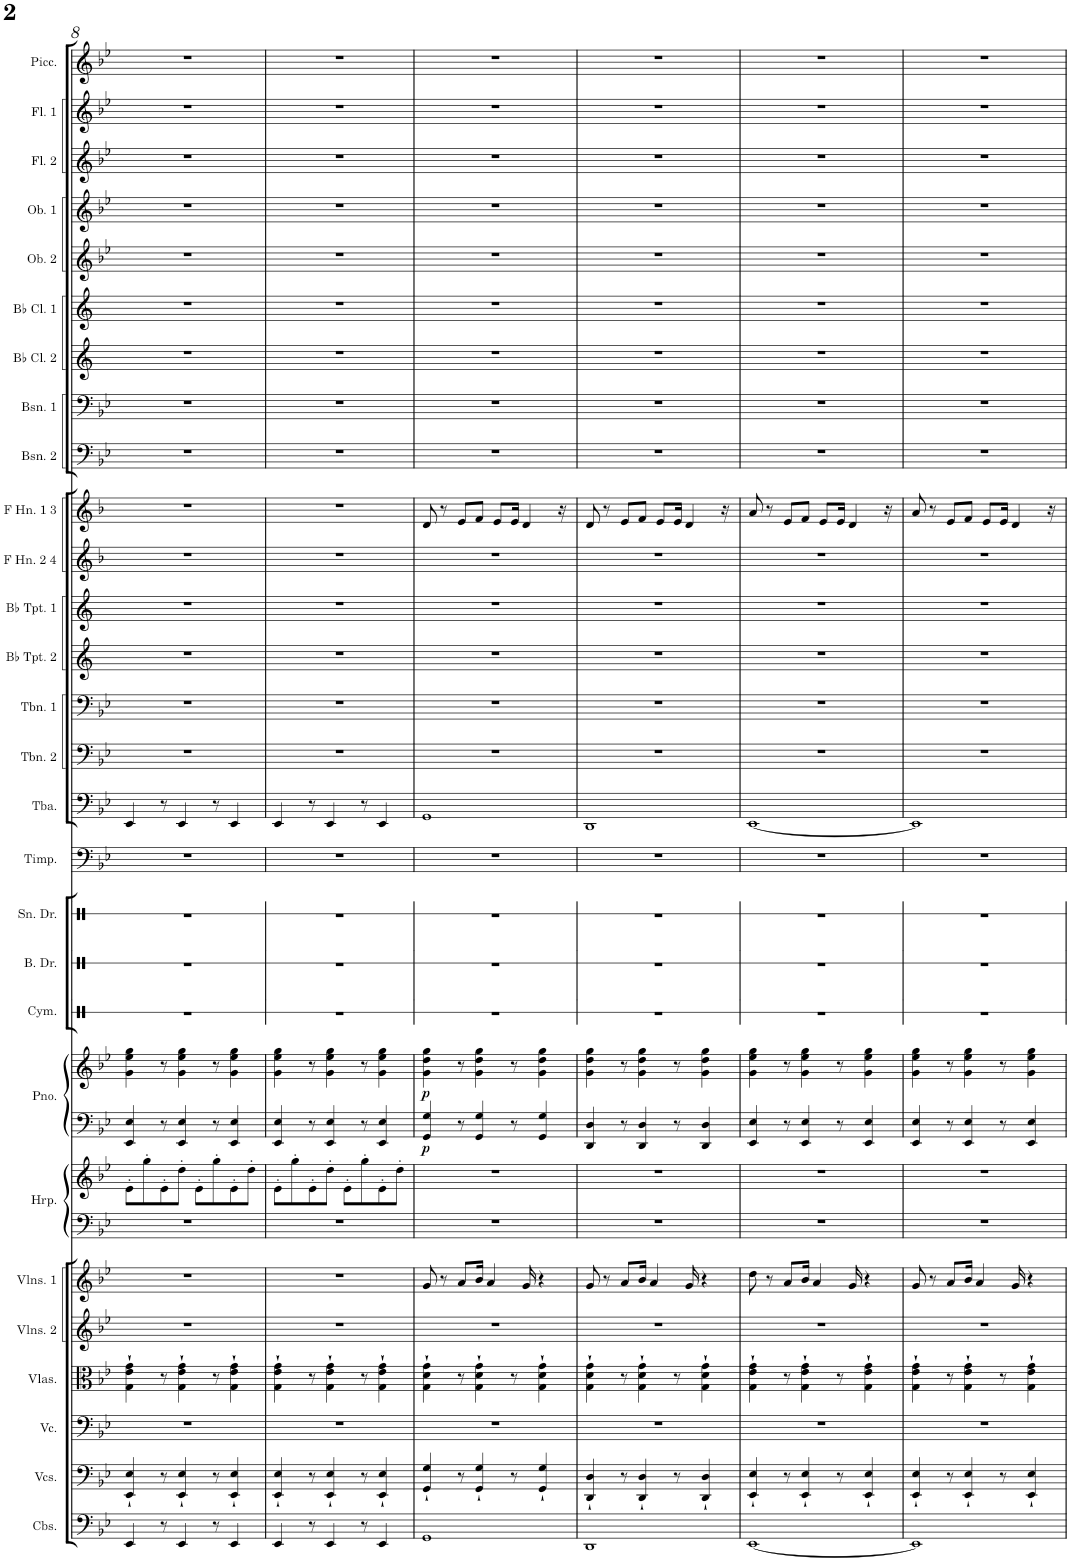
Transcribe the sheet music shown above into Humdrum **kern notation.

**kern	**kern	**kern	**kern	**kern	**kern	**kern	**kern	**kern	**kern	**dynam	**kern	**kern	**kern	**kern	**kern	**kern	**kern	**kern	**kern	**kern	**kern	**kern	**kern	**kern	**kern	**kern	**kern	**kern	**kern	**kern
*part28	*part27	*part26	*part25	*part24	*part23	*part22	*part22	*part21	*part21	*part21	*part20	*part19	*part18	*part17	*part16	*part15	*part14	*part13	*part12	*part11	*part10	*part9	*part8	*part7	*part6	*part5	*part4	*part3	*part2	*part1
*staff30	*staff29	*staff28	*staff27	*staff26	*staff25	*staff24	*staff23	*staff22	*staff21	*staff21/22	*staff20	*staff19	*staff18	*staff17	*staff16	*staff15	*staff14	*staff13	*staff12	*staff11	*staff10	*staff9	*staff8	*staff7	*staff6	*staff5	*staff4	*staff3	*staff2	*staff1
*I"Contrabasses	*I"Violoncellos	*I"Violoncello	*I"Violas	*I"Violins 2	*I"Violins 1	*I"Harp	*	*I"Piano	*	*	*I"Cymbal	*I"Bass Drum	*I"Snare Drum	*I"Timpani	*I"Tuba	*I"Trombone 2	*I"Trombone 1	*I"Bb Trumpet 2	*I"Bb Trumpet 1	*I"F Horn 2 &amp; 4	*I"F Horn 1 &amp; 3	*I"Bassoon 2	*I"Bassoon 1	*I"Bb Clarinet 2	*I"Bb Clarinet 1	*I"Oboe 2	*I"Oboe 1	*I"Flute 2	*I"Flute 1	*I"Piccoloflöte
*I'Cbs.	*I'Vcs.	*I'Vc.	*I'Vlas.	*I'Vlns. 2	*I'Vlns. 1	*I'Hrp.	*	*I'Pno.	*	*	*I'Cym.	*I'B. Dr.	*I'Sn. Dr.	*I'Timp.	*I'Tba.	*I'Tbn. 2	*I'Tbn. 1	*I'Bb Tpt. 2	*I'Bb Tpt. 1	*I'F Hn. 2 4	*I'F Hn. 1 3	*I'Bsn. 2	*I'Bsn. 1	*I'Bb Cl. 2	*I'Bb Cl. 1	*I'Ob. 2	*I'Ob. 1	*I'Fl. 2	*I'Fl. 1	*I'Picc.
!!LO:PB:g=z
*clefF4	*clefF4	*clefF4	*clefC3	*clefG2	*clefG2	*clefF4	*clefG2	*clefF4	*clefG2	*	*clefX	*clefX	*clefX	*clefF4	*clefF4	*clefF4	*clefF4	*clefG2	*clefG2	*clefG2	*clefG2	*clefF4	*clefF4	*clefG2	*clefG2	*clefG2	*clefG2	*clefG2	*clefG2	*clefG2
*Trd7c12	*	*	*	*	*	*	*	*	*	*	*	*	*	*	*	*	*	*Trd1c2	*Trd1c2	*Trd4c7	*Trd4c7	*	*	*Trd1c2	*Trd1c2	*	*	*	*	*Trd-7c-12
*k[b-e-]	*k[b-e-]	*k[b-e-]	*k[b-e-]	*k[b-e-]	*k[b-e-]	*k[b-e-]	*k[b-e-]	*k[b-e-]	*k[b-e-]	*	*k[]	*k[]	*k[]	*k[b-e-]	*k[b-e-]	*k[b-e-]	*k[b-e-]	*k[]	*k[]	*k[b-]	*k[b-]	*k[b-e-]	*k[b-e-]	*k[]	*k[]	*k[b-e-]	*k[b-e-]	*k[b-e-]	*k[b-e-]	*k[b-e-]
*M4/4	*M4/4	*M4/4	*M4/4	*M4/4	*M4/4	*M4/4	*M4/4	*M4/4	*M4/4	*	*M4/4	*M4/4	*M4/4	*M4/4	*M4/4	*M4/4	*M4/4	*M4/4	*M4/4	*M4/4	*M4/4	*M4/4	*M4/4	*M4/4	*M4/4	*M4/4	*M4/4	*M4/4	*M4/4	*M4/4
=8	=8	=8	=8	=8	=8	=8	=8	=8	=8	=8	=8	=8	=8	=8	=8	=8	=8	=8	=8	=8	=8	=8	=8	=8	=8	=8	=8	=8	=8	=8
4EE-/	4EE-/` 4E-/`	1r	4G\` 4e-\` 4g\`	1r	1r	1r	8e-'\L	4EE-/ 4E-/	4g\ 4ee-\ 4gg\	.	1r	1r	1r	1r	4EE-/	1r	1r	1r	1r	1r	1r	1r	1r	1r	1r	1r	1r	1r	1r	1r
.	.	.	.	.	.	.	8gg'\	.	.	.	.	.	.	.	.	.	.	.	.	.	.	.	.	.	.	.	.	.	.	.
8r	8r	.	8r	.	.	.	8e-'\	8r	8r	.	.	.	.	.	8r	.	.	.	.	.	.	.	.	.	.	.	.	.	.	.
4EE-/	4EE-/` 4E-/`	.	4G\` 4e-\` 4g\`	.	.	.	8dd'\J	4EE-/ 4E-/	4g\ 4ee-\ 4gg\	.	.	.	.	.	4EE-/	.	.	.	.	.	.	.	.	.	.	.	.	.	.	.
.	.	.	.	.	.	.	8e-'\L	.	.	.	.	.	.	.	.	.	.	.	.	.	.	.	.	.	.	.	.	.	.	.
8r	8r	.	8r	.	.	.	8gg'\	8r	8r	.	.	.	.	.	8r	.	.	.	.	.	.	.	.	.	.	.	.	.	.	.
4EE-/	4EE-/` 4E-/`	.	4G\` 4e-\` 4g\`	.	.	.	8e-'\	4EE-/ 4E-/	4g\ 4ee-\ 4gg\	.	.	.	.	.	4EE-/	.	.	.	.	.	.	.	.	.	.	.	.	.	.	.
.	.	.	.	.	.	.	8dd'\J	.	.	.	.	.	.	.	.	.	.	.	.	.	.	.	.	.	.	.	.	.	.	.
=9	=9	=9	=9	=9	=9	=9	=9	=9	=9	=9	=9	=9	=9	=9	=9	=9	=9	=9	=9	=9	=9	=9	=9	=9	=9	=9	=9	=9	=9	=9
4EE-/	4EE-/` 4E-/`	1r	4G\` 4e-\` 4g\`	1r	1r	1r	8e-'\L	4EE-/ 4E-/	4g\ 4ee-\ 4gg\	.	1r	1r	1r	1r	4EE-/	1r	1r	1r	1r	1r	1r	1r	1r	1r	1r	1r	1r	1r	1r	1r
.	.	.	.	.	.	.	8gg'\	.	.	.	.	.	.	.	.	.	.	.	.	.	.	.	.	.	.	.	.	.	.	.
8r	8r	.	8r	.	.	.	8e-'\	8r	8r	.	.	.	.	.	8r	.	.	.	.	.	.	.	.	.	.	.	.	.	.	.
4EE-/	4EE-/` 4E-/`	.	4G\` 4e-\` 4g\`	.	.	.	8dd'\J	4EE-/ 4E-/	4g\ 4ee-\ 4gg\	.	.	.	.	.	4EE-/	.	.	.	.	.	.	.	.	.	.	.	.	.	.	.
.	.	.	.	.	.	.	8e-'\L	.	.	.	.	.	.	.	.	.	.	.	.	.	.	.	.	.	.	.	.	.	.	.
8r	8r	.	8r	.	.	.	8gg'\	8r	8r	.	.	.	.	.	8r	.	.	.	.	.	.	.	.	.	.	.	.	.	.	.
4EE-/	4EE-/` 4E-/`	.	4G\` 4e-\` 4g\`	.	.	.	8e-'\	4EE-/ 4E-/	4g\ 4ee-\ 4gg\	.	.	.	.	.	4EE-/	.	.	.	.	.	.	.	.	.	.	.	.	.	.	.
.	.	.	.	.	.	.	8dd'\J	.	.	.	.	.	.	.	.	.	.	.	.	.	.	.	.	.	.	.	.	.	.	.
=10	=10	=10	=10	=10	=10	=10	=10	=10	=10	=10	=10	=10	=10	=10	=10	=10	=10	=10	=10	=10	=10	=10	=10	=10	=10	=10	=10	=10	=10	=10
!	!	!	!	!	!	!	!	!	!	!LO:DY:b=2	!	!	!	!	!	!	!	!	!	!	!	!	!	!	!	!	!	!	!	!
!	!	!	!	!	!	!	!	!	!	!LO:DY:n=1:b	!	!	!	!	!	!	!	!	!	!	!	!	!	!	!	!	!	!	!	!
1GG	4GG/` 4G/`	1r	4G\` 4d\` 4g\`	1r	8g/	1r	1r	4GG/ 4G/	4g\ 4dd\ 4gg\	p p	1r	1r	1r	1r	1GG	1r	1r	1r	1r	1r	8d/	1r	1r	1r	1r	1r	1r	1r	1r	1r
.	.	.	.	.	8r	.	.	.	.	.	.	.	.	.	.	.	.	.	.	.	8r	.	.	.	.	.	.	.	.	.
.	8r	.	8r	.	8a/L	.	.	8r	8r	.	.	.	.	.	.	.	.	.	.	.	8e/L	.	.	.	.	.	.	.	.	.
.	4GG/` 4G/`	.	4G\` 4d\` 4g\`	.	16b-/Jk	.	.	4GG/ 4G/	4g\ 4dd\ 4gg\	.	.	.	.	.	.	.	.	.	.	.	8f/J	.	.	.	.	.	.	.	.	.
.	.	.	.	.	4a/	.	.	.	.	.	.	.	.	.	.	.	.	.	.	.	.	.	.	.	.	.	.	.	.	.
.	.	.	.	.	.	.	.	.	.	.	.	.	.	.	.	.	.	.	.	.	8e/L	.	.	.	.	.	.	.	.	.
.	8r	.	8r	.	.	.	.	8r	8r	.	.	.	.	.	.	.	.	.	.	.	16e/Jk	.	.	.	.	.	.	.	.	.
.	.	.	.	.	16g/	.	.	.	.	.	.	.	.	.	.	.	.	.	.	.	4d/	.	.	.	.	.	.	.	.	.
.	4GG/` 4G/`	.	4G\` 4d\` 4g\`	.	4r	.	.	4GG/ 4G/	4g\ 4dd\ 4gg\	.	.	.	.	.	.	.	.	.	.	.	.	.	.	.	.	.	.	.	.	.
.	.	.	.	.	.	.	.	.	.	.	.	.	.	.	.	.	.	.	.	.	16r	.	.	.	.	.	.	.	.	.
=11	=11	=11	=11	=11	=11	=11	=11	=11	=11	=11	=11	=11	=11	=11	=11	=11	=11	=11	=11	=11	=11	=11	=11	=11	=11	=11	=11	=11	=11	=11
1DD	4DD/` 4D/`	1r	4G\` 4d\` 4g\`	1r	8g/	1r	1r	4DD/ 4D/	4g\ 4dd\ 4gg\	.	1r	1r	1r	1r	1DD	1r	1r	1r	1r	1r	8d/	1r	1r	1r	1r	1r	1r	1r	1r	1r
.	.	.	.	.	8r	.	.	.	.	.	.	.	.	.	.	.	.	.	.	.	8r	.	.	.	.	.	.	.	.	.
.	8r	.	8r	.	8a/L	.	.	8r	8r	.	.	.	.	.	.	.	.	.	.	.	8e/L	.	.	.	.	.	.	.	.	.
.	4DD/` 4D/`	.	4G\` 4d\` 4g\`	.	16b-/Jk	.	.	4DD/ 4D/	4g\ 4dd\ 4gg\	.	.	.	.	.	.	.	.	.	.	.	8f/J	.	.	.	.	.	.	.	.	.
.	.	.	.	.	4a/	.	.	.	.	.	.	.	.	.	.	.	.	.	.	.	.	.	.	.	.	.	.	.	.	.
.	.	.	.	.	.	.	.	.	.	.	.	.	.	.	.	.	.	.	.	.	8e/L	.	.	.	.	.	.	.	.	.
.	8r	.	8r	.	.	.	.	8r	8r	.	.	.	.	.	.	.	.	.	.	.	16e/Jk	.	.	.	.	.	.	.	.	.
.	.	.	.	.	16g/	.	.	.	.	.	.	.	.	.	.	.	.	.	.	.	4d/	.	.	.	.	.	.	.	.	.
.	4DD/` 4D/`	.	4G\` 4d\` 4g\`	.	4r	.	.	4DD/ 4D/	4g\ 4dd\ 4gg\	.	.	.	.	.	.	.	.	.	.	.	.	.	.	.	.	.	.	.	.	.
.	.	.	.	.	.	.	.	.	.	.	.	.	.	.	.	.	.	.	.	.	16r	.	.	.	.	.	.	.	.	.
=12	=12	=12	=12	=12	=12	=12	=12	=12	=12	=12	=12	=12	=12	=12	=12	=12	=12	=12	=12	=12	=12	=12	=12	=12	=12	=12	=12	=12	=12	=12
[1EE-	4EE-/` 4E-/`	1r	4G\` 4e-\` 4g\`	1r	8dd\	1r	1r	4EE-/ 4E-/	4g\ 4ee-\ 4gg\	.	1r	1r	1r	1r	[1EE-	1r	1r	1r	1r	1r	8a/	1r	1r	1r	1r	1r	1r	1r	1r	1r
.	.	.	.	.	8r	.	.	.	.	.	.	.	.	.	.	.	.	.	.	.	8r	.	.	.	.	.	.	.	.	.
.	8r	.	8r	.	8a/L	.	.	8r	8r	.	.	.	.	.	.	.	.	.	.	.	8e/L	.	.	.	.	.	.	.	.	.
.	4EE-/` 4E-/`	.	4G\` 4e-\` 4g\`	.	16b-/Jk	.	.	4EE-/ 4E-/	4g\ 4ee-\ 4gg\	.	.	.	.	.	.	.	.	.	.	.	8f/J	.	.	.	.	.	.	.	.	.
.	.	.	.	.	4a/	.	.	.	.	.	.	.	.	.	.	.	.	.	.	.	.	.	.	.	.	.	.	.	.	.
.	.	.	.	.	.	.	.	.	.	.	.	.	.	.	.	.	.	.	.	.	8e/L	.	.	.	.	.	.	.	.	.
.	8r	.	8r	.	.	.	.	8r	8r	.	.	.	.	.	.	.	.	.	.	.	16e/Jk	.	.	.	.	.	.	.	.	.
.	.	.	.	.	16g/	.	.	.	.	.	.	.	.	.	.	.	.	.	.	.	4d/	.	.	.	.	.	.	.	.	.
.	4EE-/` 4E-/`	.	4G\` 4e-\` 4g\`	.	4r	.	.	4EE-/ 4E-/	4g\ 4ee-\ 4gg\	.	.	.	.	.	.	.	.	.	.	.	.	.	.	.	.	.	.	.	.	.
.	.	.	.	.	.	.	.	.	.	.	.	.	.	.	.	.	.	.	.	.	16r	.	.	.	.	.	.	.	.	.
=13	=13	=13	=13	=13	=13	=13	=13	=13	=13	=13	=13	=13	=13	=13	=13	=13	=13	=13	=13	=13	=13	=13	=13	=13	=13	=13	=13	=13	=13	=13
1EE-]	4EE-/` 4E-/`	1r	4G\` 4e-\` 4g\`	1r	8g/	1r	1r	4EE-/ 4E-/	4g\ 4ee-\ 4gg\	.	1r	1r	1r	1r	1EE-]	1r	1r	1r	1r	1r	8a/	1r	1r	1r	1r	1r	1r	1r	1r	1r
.	.	.	.	.	8r	.	.	.	.	.	.	.	.	.	.	.	.	.	.	.	8r	.	.	.	.	.	.	.	.	.
.	8r	.	8r	.	8a/L	.	.	8r	8r	.	.	.	.	.	.	.	.	.	.	.	8e/L	.	.	.	.	.	.	.	.	.
.	4EE-/` 4E-/`	.	4G\` 4e-\` 4g\`	.	16b-/Jk	.	.	4EE-/ 4E-/	4g\ 4ee-\ 4gg\	.	.	.	.	.	.	.	.	.	.	.	8f/J	.	.	.	.	.	.	.	.	.
.	.	.	.	.	4a/	.	.	.	.	.	.	.	.	.	.	.	.	.	.	.	.	.	.	.	.	.	.	.	.	.
.	.	.	.	.	.	.	.	.	.	.	.	.	.	.	.	.	.	.	.	.	8e/L	.	.	.	.	.	.	.	.	.
.	8r	.	8r	.	.	.	.	8r	8r	.	.	.	.	.	.	.	.	.	.	.	16e/Jk	.	.	.	.	.	.	.	.	.
.	.	.	.	.	16g/	.	.	.	.	.	.	.	.	.	.	.	.	.	.	.	4d/	.	.	.	.	.	.	.	.	.
.	4EE-/` 4E-/`	.	4G\` 4e-\` 4g\`	.	4r	.	.	4EE-/ 4E-/	4g\ 4ee-\ 4gg\	.	.	.	.	.	.	.	.	.	.	.	.	.	.	.	.	.	.	.	.	.
.	.	.	.	.	.	.	.	.	.	.	.	.	.	.	.	.	.	.	.	.	16r	.	.	.	.	.	.	.	.	.
=	=	=	=	=	=	=	=	=	=	=	=	=	=	=	=	=	=	=	=	=	=	=	=	=	=	=	=	=	=	=
*-	*-	*-	*-	*-	*-	*-	*-	*-	*-	*-	*-	*-	*-	*-	*-	*-	*-	*-	*-	*-	*-	*-	*-	*-	*-	*-	*-	*-	*-	*-
